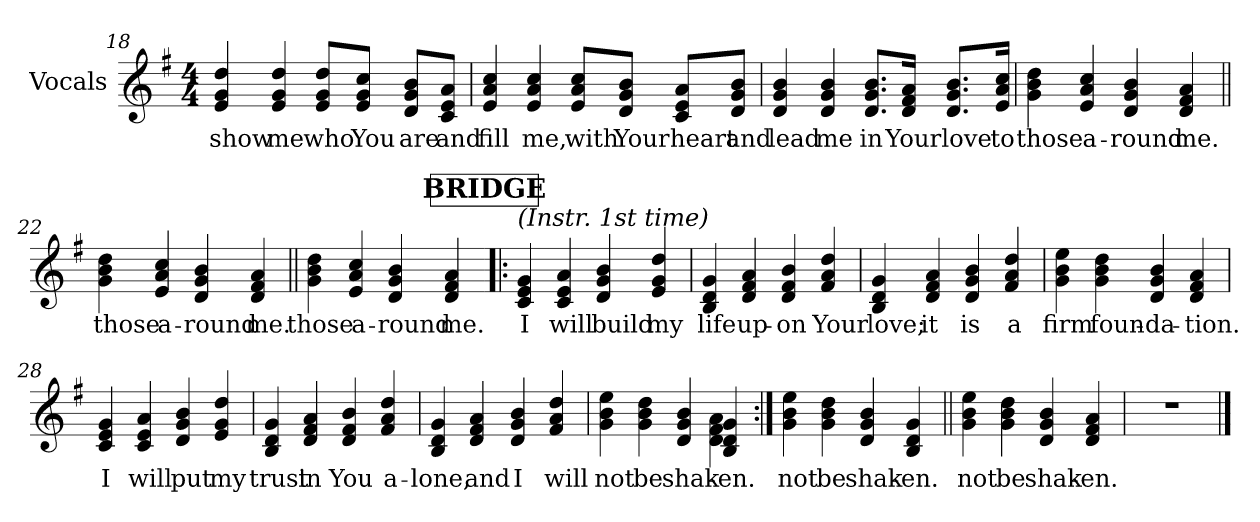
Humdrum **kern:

**kern	**text
*part1	*part1
*staff1	*staff1
*I"Vocals	*
!!LO:PB:g=z
*clefG2	*
*k[f#]	*
*G:	*
*M4/4	*
=18	=18
!	!LO:LY:b
4e/ 4g/ 4dd/	show
!	!LO:LY:b
4e/ 4g/ 4dd/	me
!	!LO:LY:b
8e/ 8g/ 8dd/L	who
!	!LO:LY:b
8e/ 8g/ 8cc/J	You
!	!LO:LY:b
8d/ 8g/ 8b/L	are
!	!LO:LY:b
8c/ 8e/ 8a/J	and
=19	=19
!	!LO:LY:b
4e/ 4a/ 4cc/	fill
!	!LO:LY:b
4e/ 4a/ 4cc/	me,
!	!LO:LY:b
8e/ 8a/ 8cc/L	with
!	!LO:LY:b
8d/ 8g/ 8b/J	Your
!	!LO:LY:b
8c/ 8e/ 8a/L	heart
!	!LO:LY:b
8d/ 8g/ 8b/J	and
=20	=20
!	!LO:LY:b
4d/ 4g/ 4b/	lead
!	!LO:LY:b
4d/ 4g/ 4b/	me
!	!LO:LY:b
8.d/ 8.g/ 8.b/L	in
!	!LO:LY:b
16d/ 16f#/ 16a/Jk	Your
!	!LO:LY:b
8.d/ 8.g/ 8.b/L	love
!	!LO:LY:b
16e/ 16a/ 16cc/Jk	to
!!LO:LB:g=z
=21	=21
!	!LO:LY:b
4g\ 4b\ 4dd\	those
!	!LO:LY:b
4e/ 4a/ 4cc/	a-
!	!LO:LY:b
4d/ 4g/ 4b/	-round
!	!LO:LY:b
4d/ 4f#/ 4a/	me.
=22||	=22||
!	!LO:LY:b
4g\ 4b\ 4dd\	those
!	!LO:LY:b
4e/ 4a/ 4cc/	a-
!	!LO:LY:b
4d/ 4g/ 4b/	-round
!	!LO:LY:b
4d/ 4f#/ 4a/	me.
=23||	=23||
!	!LO:LY:b
4g\ 4b\ 4dd\	those
!	!LO:LY:b
4e/ 4a/ 4cc/	a-
!	!LO:LY:b
4d/ 4g/ 4b/	-round
!	!LO:LY:b
4d/ 4f#/ 4a/	me.
!!LO:REH:place=s1:a:B:t=BRIDGE
=24!|:	=24!|:
!LO:TX:a:i:t=(Instr. 1st time)	!
!	!LO:LY:b
4c/ 4e/ 4g/	I
!	!LO:LY:b
4c/ 4e/ 4a/	will
!	!LO:LY:b
4d/ 4g/ 4b/	build
!	!LO:LY:b
4e/ 4g/ 4dd/	my
!!LO:LB:g=z
=25	=25
!	!LO:LY:b
4B/ 4d/ 4g/	life
!	!LO:LY:b
4d/ 4f#/ 4a/	up-
!	!LO:LY:b
4d/ 4f#/ 4b/	-on
!	!LO:LY:b
4f#/ 4a/ 4dd/	Your
=26	=26
!	!LO:LY:b
4B/ 4d/ 4g/	love;
!	!LO:LY:b
4d/ 4f#/ 4a/	it
!	!LO:LY:b
4d/ 4g/ 4b/	is
!	!LO:LY:b
4f#/ 4a/ 4dd/	a
=27	=27
!	!LO:LY:b
4g\ 4b\ 4ee\	firm
!	!LO:LY:b
4g\ 4b\ 4dd\	foun-
!	!LO:LY:b
4d/ 4g/ 4b/	-da-
!	!LO:LY:b
4d/ 4f#/ 4a/	-tion.
=28	=28
!	!LO:LY:b
4c/ 4e/ 4g/	I
!	!LO:LY:b
4c/ 4e/ 4a/	will
!	!LO:LY:b
4d/ 4g/ 4b/	put
!	!LO:LY:b
4e/ 4g/ 4dd/	my
=29	=29
!	!LO:LY:b
4B/ 4d/ 4g/	trust
!	!LO:LY:b
4d/ 4f#/ 4a/	in
!	!LO:LY:b
4d/ 4f#/ 4b/	You
!	!LO:LY:b
4f#/ 4a/ 4dd/	a-
!!LO:LB:g=z
=30	=30
!	!LO:LY:b
4B/ 4d/ 4g/	-lone,
!	!LO:LY:b
4d/ 4f#/ 4a/	and
!	!LO:LY:b
4d/ 4g/ 4b/	I
!	!LO:LY:b
4f#/ 4a/ 4dd/	will
=31	=31
!	!LO:LY:b
*^	*
4g\ 4b\ 4ee\	2ryy	not
!	!	!LO:LY:b
4g\ 4b\ 4dd\	.	be
!	!	!LO:LY:b
4d/ 4g/ 4b/	4ryy	shak-
!	!	!LO:LY:b
4B/ 4d/ 4g/	4d!\ 4f#!\ 4a!\	-en.
!	!LO:TX:a:i:rj:t=(repeat as desired)	!
*v	*v	*
=32:|!	=32:|!
*^	*
!	!	!LO:LY:b
*v	*v	*
4g\ 4b\ 4ee\	not
!	!LO:LY:b
4g\ 4b\ 4dd\	be
!	!LO:LY:b
4d/ 4g/ 4b/	shak-
!	!LO:LY:b
4B/ 4d/ 4g/	-en.
=33||	=33||
!	!LO:LY:b
4g\ 4b\ 4ee\	not
!	!LO:LY:b
4g\ 4b\ 4dd\	be
!	!LO:LY:b
4d/ 4g/ 4b/	shak-
!	!LO:LY:b
4d/ 4f#/ 4a/	-en.
=34	=34
1r	.
==	==
*-	*-
